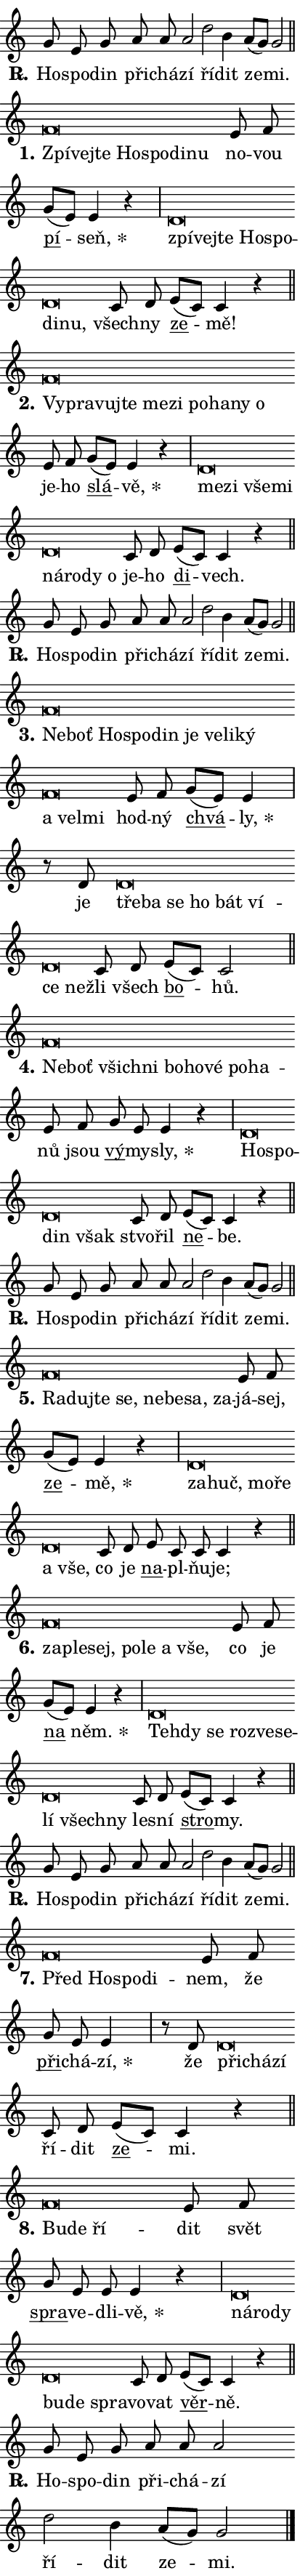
\version "2.24.0"
\header { tagline = "" }
\paper {
  indent = 0\cm
  top-margin = 0\cm
  right-margin = 0.13\cm % to fit lyric hyphens
  bottom-margin = 0\cm
  left-margin = 0\cm
  paper-width = 7\cm
  page-breaking = #ly:one-page-breaking
  system-system-spacing.basic-distance = #11
  score-system-spacing.basic-distance = #11
  ragged-last = ##f
}


%% Author: Thomas Morley
%% https://lists.gnu.org/archive/html/lilypond-user/2020-05/msg00002.html
#(define (line-position grob)
"Returns position of @var[grob} in current system:
   @code{'start}, if at first time-step
   @code{'end}, if at last time-step
   @code{'middle} otherwise
"
  (let* ((col (ly:item-get-column grob))
         (ln (ly:grob-object col 'left-neighbor))
         (rn (ly:grob-object col 'right-neighbor))
         (col-to-check-left (if (ly:grob? ln) ln col))
         (col-to-check-right (if (ly:grob? rn) rn col))
         (break-dir-left
           (and
             (ly:grob-property col-to-check-left 'non-musical #f)
             (ly:item-break-dir col-to-check-left)))
         (break-dir-right
           (and
             (ly:grob-property col-to-check-right 'non-musical #f)
             (ly:item-break-dir col-to-check-right))))
        (cond ((eqv? 1 break-dir-left) 'start)
              ((eqv? -1 break-dir-right) 'end)
              (else 'middle))))

#(define (tranparent-at-line-position vctor)
  (lambda (grob)
  "Relying on @code{line-position} select the relevant enry from @var{vctor}.
Used to determine transparency,"
    (case (line-position grob)
      ((end) (not (vector-ref vctor 0)))
      ((middle) (not (vector-ref vctor 1)))
      ((start) (not (vector-ref vctor 2))))))

noteHeadBreakVisibility =
#(define-music-function (break-visibility)(vector?)
"Makes @code{NoteHead}s transparent relying on @var{break-visibility}"
#{
  \override NoteHead.transparent =
    #(tranparent-at-line-position break-visibility)
#})

#(define delete-ledgers-for-transparent-note-heads
  (lambda (grob)
    "Reads whether a @code{NoteHead} is transparent.
If so this @code{NoteHead} is removed from @code{'note-heads} from
@var{grob}, which is supposed to be @code{LedgerLineSpanner}.
As a result ledgers are not printed for this @code{NoteHead}"
    (let* ((nhds-array (ly:grob-object grob 'note-heads))
           (nhds-list
             (if (ly:grob-array? nhds-array)
                 (ly:grob-array->list nhds-array)
                 '()))
           ;; Relies on the transparent-property being done before
           ;; Staff.LedgerLineSpanner.after-line-breaking is executed.
           ;; This is fragile ...
           (to-keep
             (remove
               (lambda (nhd)
                 (ly:grob-property nhd 'transparent #f))
               nhds-list)))
      ;; TODO find a better method to iterate over grob-arrays, similiar
      ;; to filter/remove etc for lists
      ;; For now rebuilt from scratch
      (set! (ly:grob-object grob 'note-heads)  '())
      (for-each
        (lambda (nhd)
          (ly:pointer-group-interface::add-grob grob 'note-heads nhd))
        to-keep))))

squashNotes = {
  \override NoteHead.X-extent = #'(-0.2 . 0.2)
  \override NoteHead.Y-extent = #'(-0.75 . 0)
  \override NoteHead.stencil =
    #(lambda (grob)
       (let ((pos (ly:grob-property grob 'staff-position)))
         (begin
           (if (< pos -7) (display "ERROR: Lower brevis then expected\n") (display "OK: Expected brevis position\n"))
           (if (<= pos -6) ly:text-interface::print ly:note-head::print))))
}
unSquashNotes = {
  \revert NoteHead.X-extent
  \revert NoteHead.Y-extent
  \revert NoteHead.stencil
}

hideNotes = \noteHeadBreakVisibility #begin-of-line-visible
unHideNotes = \noteHeadBreakVisibility #all-visible

% work-around for resetting accidentals
% https://lilypond.org/doc/v2.23/Documentation/notation/displaying-rhythms#unmetered-music
cadenzaMeasure = {
  \cadenzaOff
  \partial 1024 s1024
  \cadenzaOn
}

#(define-markup-command (accent layout props text) (markup?)
  "Underline accented syllable"
  (interpret-markup layout props
    #{\markup \override #'(offset . 4.3) \underline { #text }#}))

responsum = \markup \concat {
  "R" \hspace #-1.05 \path #0.1 #'((moveto 0 0.07) (lineto 0.9 0.8)) \hspace #0.05 "."
}

spaceSize = #0.6828661417322834 % exact space size for TeX Gyre Schola

\layout {
  \context {
    \Staff
    \remove "Time_signature_engraver"
    \override LedgerLineSpanner.after-line-breaking = #delete-ledgers-for-transparent-note-heads
  }
  \context {
    \Lyrics {
      \override LyricSpace.minimum-distance = \spaceSize
      \override LyricText.font-name = #"TeX Gyre Schola"
      \override LyricText.font-size = 1
      \override StanzaNumber.font-name = #"TeX Gyre Schola Bold"
      \override StanzaNumber.font-size = 1
    }
  }
  \context {
    \Score 
    \override NoteHead.text =
      #(lambda (grob) 
        (let ((pos (ly:grob-property grob 'staff-position)))
          #{\markup {
            \combine
              \halign #-0.55 \raise #(if (= pos -6) 0 0.5) \override #'(thickness . 2) \draw-line #'(3.2 . 0)
              \musicglyph "noteheads.sM1"
          }#}))
  }
}

% magnetic-lyrics.ily
%
%   written by
%     Jean Abou Samra <jean@abou-samra.fr>
%     Werner Lemberg <wl@gnu.org>
%
%   adapted by
%     Jiri Hon <jiri.hon@gmail.com>
%
% Version 2022-Apr-15

% https://www.mail-archive.com/lilypond-user@gnu.org/msg149350.html

#(define (Left_hyphen_pointer_engraver context)
   "Collect syllable-hyphen-syllable occurrences in lyrics and store
them in properties.  This engraver only looks to the left.  For
example, if the lyrics input is @code{foo -- bar}, it does the
following.

@itemize @bullet
@item
Set the @code{text} property of the @code{LyricHyphen} grob between
@q{foo} and @q{bar} to @code{foo}.

@item
Set the @code{left-hyphen} property of the @code{LyricText} grob with
text @q{foo} to the @code{LyricHyphen} grob between @q{foo} and
@q{bar}.
@end itemize

Use this auxiliary engraver in combination with the
@code{lyric-@/text::@/apply-@/magnetic-@/offset!} hook."
   (let ((hyphen #f)
         (text #f))
     (make-engraver
      (acknowledgers
       ((lyric-syllable-interface engraver grob source-engraver)
        (set! text grob)))
      (end-acknowledgers
       ((lyric-hyphen-interface engraver grob source-engraver)
        ;(when (not (grob::has-interface grob 'lyric-space-interface))
          (set! hyphen grob)));)
      ((stop-translation-timestep engraver)
       (when (and text hyphen)
         (ly:grob-set-object! text 'left-hyphen hyphen))
       (set! text #f)
       (set! hyphen #f)))))

#(define (lyric-text::apply-magnetic-offset! grob)
   "If the space between two syllables is less than the value in
property @code{LyricText@/.details@/.squash-threshold}, move the right
syllable to the left so that it gets concatenated with the left
syllable.

Use this function as a hook for
@code{LyricText@/.after-@/line-@/breaking} if the
@code{Left_@/hyphen_@/pointer_@/engraver} is active."
   (let ((hyphen (ly:grob-object grob 'left-hyphen #f)))
     (when hyphen
       (let ((left-text (ly:spanner-bound hyphen LEFT)))
         (when (grob::has-interface left-text 'lyric-syllable-interface)
           (let* ((common (ly:grob-common-refpoint grob left-text X))
                  (this-x-ext (ly:grob-extent grob common X))
                  (left-x-ext
                   (begin
                     ;; Trigger magnetism for left-text.
                     (ly:grob-property left-text 'after-line-breaking)
                     (ly:grob-extent left-text common X)))
                  ;; `delta` is the gap width between two syllables.
                  (delta (- (interval-start this-x-ext)
                            (interval-end left-x-ext)))
                  (details (ly:grob-property grob 'details))
                  (threshold (assoc-get 'squash-threshold details 0.2)))
             (when (< delta threshold)
               (let* (;; We have to manipulate the input text so that
                      ;; ligatures crossing syllable boundaries are not
                      ;; disabled.  For languages based on the Latin
                      ;; script this is essentially a beautification.
                      ;; However, for non-Western scripts it can be a
                      ;; necessity.
                      (lt (ly:grob-property left-text 'text))
                      (rt (ly:grob-property grob 'text))
                      (is-space (grob::has-interface hyphen 'lyric-space-interface))
                      (space (if is-space " " ""))
                      (extra-delta (if is-space spaceSize 0))
                      ;; Append new syllable.
                      (ltrt-space (if (and (string? lt) (string? rt))
                                (string-append lt space rt)
                                (make-concat-markup (list lt space rt))))
                      ;; Right-align `ltrt` to the right side.
                      (ltrt-space-markup (grob-interpret-markup
                               grob
                               (make-translate-markup
                                (cons (interval-length this-x-ext) 0)
                                (make-right-align-markup ltrt-space)))))
                 (begin
                   ;; Don't print `left-text`.
                   (ly:grob-set-property! left-text 'stencil #f)
                   ;; Set text and stencil (which holds all collected
                   ;; syllables so far) and shift it to the left.
                   (ly:grob-set-property! grob 'text ltrt-space)
                   (ly:grob-set-property! grob 'stencil ltrt-space-markup)
                   (ly:grob-translate-axis! grob (- (- delta extra-delta)) X))))))))))


#(define (lyric-hyphen::displace-bounds-first grob)
   ;; Make very sure this callback isn't triggered too early.
   (let ((left (ly:spanner-bound grob LEFT))
         (right (ly:spanner-bound grob RIGHT)))
     (ly:grob-property left 'after-line-breaking)
     (ly:grob-property right 'after-line-breaking)
     (ly:lyric-hyphen::print grob)))

squashThreshold = #0.4

\layout {
  \context {
    \Lyrics
    \consists #Left_hyphen_pointer_engraver
    \override LyricText.after-line-breaking =
      #lyric-text::apply-magnetic-offset!
    \override LyricHyphen.stencil = #lyric-hyphen::displace-bounds-first
    \override LyricText.details.squash-threshold = \squashThreshold
    \override LyricHyphen.minimum-distance = 0
    \override LyricHyphen.minimum-length = \squashThreshold
  }
}

squashText = \override LyricText.details.squash-threshold = 9999
unSquashText = \override LyricText.details.squash-threshold = \squashThreshold

leftText = \override LyricText.self-alignment-X = #LEFT
unLeftText = \revert LyricText.self-alignment-X

starOffset = #(lambda (grob) 
                (let ((x_offset (ly:self-alignment-interface::aligned-on-x-parent grob)))
                  (if (= x_offset 0) 0 (+ x_offset 1.2))))

star = #(define-music-function (syllable)(string?)
"Append star separator at the end of a syllable"
#{
  \once \override LyricText.X-offset = #starOffset
  \lyricmode { \markup {
    #syllable
    \override #'((font-name . "TeX Gyre Schola Bold")) \hspace #0.2 \lower #0.65 \larger "*"
  } }
#})

starAccent = #(define-music-function (syllable)(string?)
"Append star separator at the end of a syllable and make accent"
#{
  \once \override LyricText.X-offset = #starOffset
  \lyricmode { \markup {
    \accent #syllable
    \override #'((font-name . "TeX Gyre Schola Bold")) \hspace #0.2 \lower #0.65 \larger "*"
  } }
#})

breath = #(define-music-function (syllable)(string?)
"Append breathing indicator at the end of a syllable"
#{
  \lyricmode { \markup { #syllable "+" } }
#})

optionalBreath = #(define-music-function (syllable)(string?)
"Append optional breathing indicator at the end of a syllable"
#{
  \lyricmode { \markup { #syllable "(+)" } }
#})


\score {
    <<
        \new Voice = "melody" { \cadenzaOn \key c \major \relative { g'8 e g a a a2 \bar "" d b4 a8[( g)] g2 \cadenzaMeasure \bar "||" \break } }
        \new Lyrics \lyricsto "melody" { \lyricmode { \set stanza = \responsum
Ho -- spo -- din při -- chá -- zí ří -- dit ze -- mi. } }
    >>
    \layout {}
}

\score {
    <<
        \new Voice = "melody" { \cadenzaOn \key c \major \relative { \squashNotes f'\breve*1/16 \hideNotes \breve*1/16 \bar "" \breve*1/16 \bar "" \breve*1/16 \bar "" \breve*1/16 \bar "" \breve*1/16 \breve*1/16 \bar "" \unHideNotes \unSquashNotes e8 f \bar "" g[( e)] e4 r \cadenzaMeasure \bar "|" \squashNotes d\breve*1/16 \hideNotes \breve*1/16 \bar "" \breve*1/16 \bar "" \breve*1/16 \bar "" \breve*1/16 \bar "" \breve*1/16 \breve*1/16 \bar "" \unHideNotes \unSquashNotes c8 d \bar "" e[( c)] c4 r \cadenzaMeasure \bar "||" \break } }
        \new Lyrics \lyricsto "melody" { \lyricmode { \set stanza = "1."
\leftText Zpí -- \squashText vej -- te Ho -- spo -- di -- nu \unLeftText \unSquashText no -- vou \markup \accent pí -- \star seň, \leftText zpí -- \squashText vej -- te Ho -- spo -- di -- nu, \unLeftText \unSquashText všech -- ny \markup \accent ze -- mě! } }
    >>
    \layout {}
}

\score {
    <<
        \new Voice = "melody" { \cadenzaOn \key c \major \relative { \squashNotes f'\breve*1/16 \hideNotes \breve*1/16 \bar "" \breve*1/16 \bar "" \breve*1/16 \bar "" \breve*1/16 \bar "" \breve*1/16 \bar "" \breve*1/16 \bar "" \breve*1/16 \bar "" \breve*1/16 \breve*1/16 \bar "" \unHideNotes \unSquashNotes e8 f \bar "" g[( e)] e4 r \cadenzaMeasure \bar "|" \squashNotes d\breve*1/16 \hideNotes \breve*1/16 \bar "" \breve*1/16 \bar "" \breve*1/16 \bar "" \breve*1/16 \bar "" \breve*1/16 \bar "" \breve*1/16 \breve*1/16 \bar "" \unHideNotes \unSquashNotes c8 d \bar "" e[( c)] c4 r \cadenzaMeasure \bar "||" \break } }
        \new Lyrics \lyricsto "melody" { \lyricmode { \set stanza = "2."
\leftText Vy -- \squashText pra -- vuj -- te me -- zi po -- ha -- ny o \unLeftText \unSquashText je -- ho \markup \accent slá -- \star vě, \leftText me -- \squashText zi vše -- mi ná -- ro -- dy o \unLeftText \unSquashText je -- ho \markup \accent di -- vech. } }
    >>
    \layout {}
}

\score {
    <<
        \new Voice = "melody" { \cadenzaOn \key c \major \relative { g'8 e g a a a2 \bar "" d b4 a8[( g)] g2 \cadenzaMeasure \bar "||" \break } }
        \new Lyrics \lyricsto "melody" { \lyricmode { \set stanza = \responsum
Ho -- spo -- din při -- chá -- zí ří -- dit ze -- mi. } }
    >>
    \layout {}
}

\score {
    <<
        \new Voice = "melody" { \cadenzaOn \key c \major \relative { \squashNotes f'\breve*1/16 \hideNotes \breve*1/16 \bar "" \breve*1/16 \bar "" \breve*1/16 \bar "" \breve*1/16 \bar "" \breve*1/16 \bar "" \breve*1/16 \bar "" \breve*1/16 \bar "" \breve*1/16 \bar "" \breve*1/16 \bar "" \breve*1/16 \breve*1/16 \bar "" \unHideNotes \unSquashNotes e8 f \bar "" g[( e)] e4 \cadenzaMeasure \bar "|" r8 d8 \squashNotes d\breve*1/16 \hideNotes \breve*1/16 \bar "" \breve*1/16 \bar "" \breve*1/16 \bar "" \breve*1/16 \bar "" \breve*1/16 \bar "" \breve*1/16 \breve*1/16 \bar "" \unHideNotes \unSquashNotes c8 d \bar "" e[( c)] c2 \cadenzaMeasure \bar "||" \break } }
        \new Lyrics \lyricsto "melody" { \lyricmode { \set stanza = "3."
\leftText Ne -- \squashText boť Ho -- spo -- din je ve -- li -- ký a vel -- mi \unLeftText \unSquashText hod -- ný \markup \accent chvá -- \star ly, je \leftText tře -- \squashText ba se ho bát ví -- ce než -- \unLeftText \unSquashText li všech \markup \accent bo -- hů. } }
    >>
    \layout {}
}

\score {
    <<
        \new Voice = "melody" { \cadenzaOn \key c \major \relative { \squashNotes f'\breve*1/16 \hideNotes \breve*1/16 \bar "" \breve*1/16 \bar "" \breve*1/16 \bar "" \breve*1/16 \bar "" \breve*1/16 \bar "" \breve*1/16 \bar "" \breve*1/16 \breve*1/16 \bar "" \unHideNotes \unSquashNotes e8 f \bar "" g e e4 r \cadenzaMeasure \bar "|" \squashNotes d\breve*1/16 \hideNotes \breve*1/16 \bar "" \breve*1/16 \breve*1/16 \bar "" \unHideNotes \unSquashNotes c8 d \bar "" e[( c)] c4 r \cadenzaMeasure \bar "||" \break } }
        \new Lyrics \lyricsto "melody" { \lyricmode { \set stanza = "4."
\leftText Ne -- \squashText boť všich -- ni bo -- ho -- vé po -- ha -- \unLeftText \unSquashText nů jsou \markup \accent vý -- my -- \star sly, \leftText Ho -- \squashText spo -- din však \unLeftText \unSquashText stvo -- řil \markup \accent ne -- be. } }
    >>
    \layout {}
}

\score {
    <<
        \new Voice = "melody" { \cadenzaOn \key c \major \relative { g'8 e g a a a2 \bar "" d b4 a8[( g)] g2 \cadenzaMeasure \bar "||" \break } }
        \new Lyrics \lyricsto "melody" { \lyricmode { \set stanza = \responsum
Ho -- spo -- din při -- chá -- zí ří -- dit ze -- mi. } }
    >>
    \layout {}
}

\score {
    <<
        \new Voice = "melody" { \cadenzaOn \key c \major \relative { \squashNotes f'\breve*1/16 \hideNotes \breve*1/16 \bar "" \breve*1/16 \bar "" \breve*1/16 \bar "" \breve*1/16 \bar "" \breve*1/16 \bar "" \breve*1/16 \breve*1/16 \bar "" \unHideNotes \unSquashNotes e8 f \bar "" g[( e)] e4 r \cadenzaMeasure \bar "|" \squashNotes d\breve*1/16 \hideNotes \breve*1/16 \bar "" \breve*1/16 \bar "" \breve*1/16 \bar "" \breve*1/16 \breve*1/16 \bar "" \unHideNotes \unSquashNotes c8 d \bar "" e c c c4 r \cadenzaMeasure \bar "||" \break } }
        \new Lyrics \lyricsto "melody" { \lyricmode { \set stanza = "5."
\leftText Ra -- \squashText duj -- te se, ne -- be -- sa, za -- \unLeftText \unSquashText já -- sej, \markup \accent ze -- \star mě, \leftText za -- \squashText huč, mo -- ře a vše, \unLeftText \unSquashText co je \markup \accent na -- pl -- ňu -- je; } }
    >>
    \layout {}
}

\score {
    <<
        \new Voice = "melody" { \cadenzaOn \key c \major \relative { \squashNotes f'\breve*1/16 \hideNotes \breve*1/16 \bar "" \breve*1/16 \bar "" \breve*1/16 \bar "" \breve*1/16 \bar "" \breve*1/16 \breve*1/16 \bar "" \unHideNotes \unSquashNotes e8 f \bar "" g[( e)] e4 r \cadenzaMeasure \bar "|" \squashNotes d\breve*1/16 \hideNotes \breve*1/16 \bar "" \breve*1/16 \bar "" \breve*1/16 \bar "" \breve*1/16 \bar "" \breve*1/16 \bar "" \breve*1/16 \bar "" \breve*1/16 \breve*1/16 \bar "" \unHideNotes \unSquashNotes c8 d \bar "" e[( c)] c4 r \cadenzaMeasure \bar "||" \break } }
        \new Lyrics \lyricsto "melody" { \lyricmode { \set stanza = "6."
\leftText za -- \squashText ple -- sej, po -- le a vše, \unLeftText \unSquashText co je \markup \accent na \star něm. \leftText Teh -- \squashText dy se roz -- ve -- se -- lí všech -- ny \unLeftText \unSquashText le -- sní \markup \accent stro -- my. } }
    >>
    \layout {}
}

\score {
    <<
        \new Voice = "melody" { \cadenzaOn \key c \major \relative { g'8 e g a a a2 \bar "" d b4 a8[( g)] g2 \cadenzaMeasure \bar "||" \break } }
        \new Lyrics \lyricsto "melody" { \lyricmode { \set stanza = \responsum
Ho -- spo -- din při -- chá -- zí ří -- dit ze -- mi. } }
    >>
    \layout {}
}

\score {
    <<
        \new Voice = "melody" { \cadenzaOn \key c \major \relative { \squashNotes f'\breve*1/16 \hideNotes \breve*1/16 \bar "" \breve*1/16 \breve*1/16 \bar "" \unHideNotes \unSquashNotes e8 f \bar "" g e e4 \cadenzaMeasure \bar "|" r8 d8 \squashNotes d\breve*1/16 \hideNotes \breve*1/16 \breve*1/16 \bar "" \unHideNotes \unSquashNotes c8 d \bar "" e[( c)] c4 r \cadenzaMeasure \bar "||" \break } }
        \new Lyrics \lyricsto "melody" { \lyricmode { \set stanza = "7."
\leftText Před \squashText Ho -- spo -- di -- \unLeftText \unSquashText nem, že \markup \accent při -- chá -- \star zí, že \leftText při -- \squashText chá -- zí \unLeftText \unSquashText ří -- dit \markup \accent ze -- mi. } }
    >>
    \layout {}
}

\score {
    <<
        \new Voice = "melody" { \cadenzaOn \key c \major \relative { \squashNotes f'\breve*1/16 \hideNotes \breve*1/16 \breve*1/16 \bar "" \unHideNotes \unSquashNotes e8 f \bar "" g e e e4 r \cadenzaMeasure \bar "|" \squashNotes d\breve*1/16 \hideNotes \breve*1/16 \bar "" \breve*1/16 \bar "" \breve*1/16 \bar "" \breve*1/16 \breve*1/16 \bar "" \unHideNotes \unSquashNotes c8 d \bar "" e[( c)] c4 r \cadenzaMeasure \bar "||" \break } }
        \new Lyrics \lyricsto "melody" { \lyricmode { \set stanza = "8."
\leftText Bu -- \squashText de ří -- \unLeftText \unSquashText dit svět \markup \accent spra -- ve -- dli -- \star vě, \leftText ná -- \squashText ro -- dy bu -- de spra -- \unLeftText \unSquashText vo -- vat \markup \accent věr -- ně. } }
    >>
    \layout {}
}

\score {
    <<
        \new Voice = "melody" { \cadenzaOn \key c \major \relative { g'8 e g a a a2 \bar "" d b4 a8[( g)] g2 \cadenzaMeasure \bar "||" \break } \bar "|." }
        \new Lyrics \lyricsto "melody" { \lyricmode { \set stanza = \responsum
Ho -- spo -- din při -- chá -- zí ří -- dit ze -- mi. } }
    >>
    \layout {}
}
